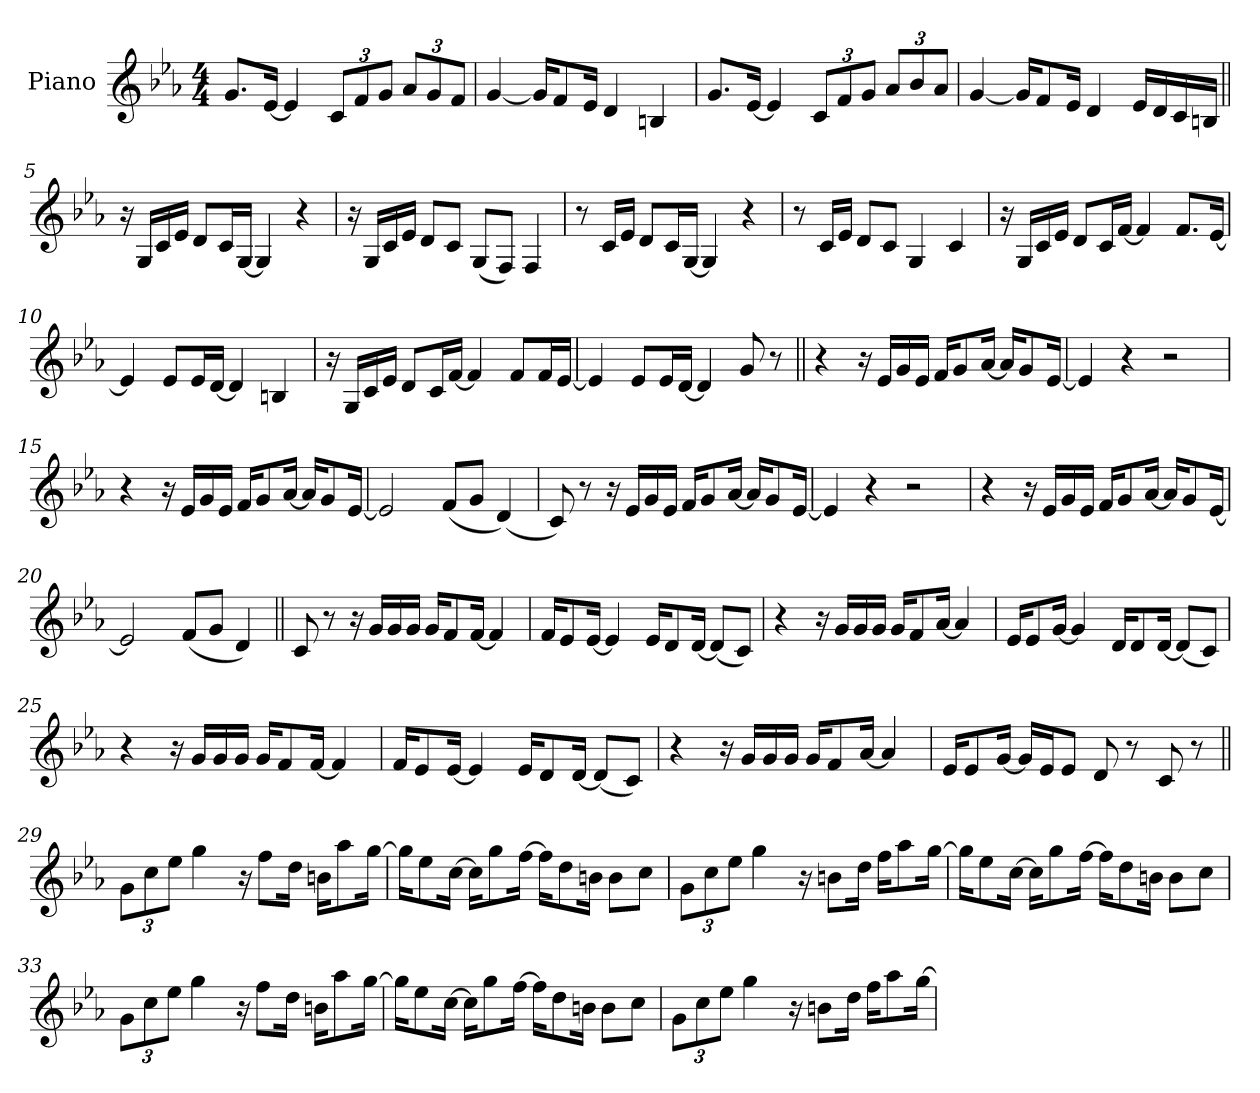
**kern
*part1
*staff1
*I"Piano
*I'Pno.
*clefG2
*k[b-e-a-]
*M4/4
*MM106
=1
8.g!L
[16e-!Jk
4e-!]
*Xbrackettup
12c!L
12f!
12g!J
12a-!L
12g!
12f!J
=2
[4g!
16g!KL]
8f!
16e-!Jk
4d!
4Bn!
=3
8.g!L
[16e-!Jk
4e-!]
12c!L
12f!
12g!J
12a-!L
12b-!
12a-!J
=4
[4g!
16g!KL]
8f!
16e-!Jk
4d!
16e-!LL
16d!
16c!
16Bn!JJ
=5||
16r
16GLL
16c
16e-JJ
8dL
16cL
[16GJJ
4G]
4r
=6
16r
16GLL
16c
16e-JJ
8dL
8cJ
(8GL
8FJ)
4F
=7
8r
16cLL
16e-JJ
8dL
16cL
[16GJJ
4G]
4r
=8
8r
16cLL
16e-JJ
8dL
8cJ
4G
4c
=9
16r
16GLL
16c
16e-JJ
8dL
16cL
[16fJJ
4f]
8.fL
[16e-Jk
=10
4e-]
8e-L
16e-L
[16dJJ
4d]
4Bn
=11
16r
16GLL
16c
16e-JJ
8dL
16cL
[16fJJ
4f]
8fL
16fL
[16e-JJ
=12
4e-]
8e-L
16e-L
[16dJJ
4d]
8g
8r
=13||
4r
16r
16e-LL
16g
16e-JJ
16fKL
8g
[16a-Jk
16a-KL]
8g
[16e-Jk
=14
4e-]
4r
2r
=15
4r
16r
16e-LL
16g
16e-JJ
16fKL
8g
[16a-Jk
16a-KL]
8g
[16e-Jk
=16
2e-]
(8fL
8gJ
(4d)
=17
8c)
8r
16r
16e-LL
16g
16e-JJ
16fKL
8g
[16a-Jk
16a-KL]
8g
[16e-Jk
=18
4e-]
4r
2r
=19
4r
16r
16e-LL
16g
16e-JJ
16fKL
8g
[16a-Jk
16a-KL]
8g
[16e-Jk
=20
2e-]
(8fL
8gJ
4d)
=21||
8c
8r
16r
16gLL
16g
16gJJ
16gKL
8f
[16fJk
4f]
=22
16fKL
8e-
[16e-Jk
4e-]
16e-KL
8d
[16dJk
(8dL]
8cJ)
=23
4r
16r
16gLL
16g
16gJJ
16gKL
8f
[16a-Jk
4a-]
=24
16e-KL
8e-
[16gJk
4g]
16dKL
8d
[16dJk
(8dL]
8cJ)
=25
4r
16r
16gLL
16g
16gJJ
16gKL
8f
[16fJk
4f]
=26
16fKL
8e-
[16e-Jk
4e-]
16e-KL
8d
[16dJk
(8dL]
8cJ)
=27
4r
16r
16gLL
16g
16gJJ
16gKL
8f
[16a-Jk
4a-]
=28
16e-KL
8e-
[16gJk
16gLL]
16e-J
8e-J
8d
8r
8c
8r
=29||
12gL
12cc
12ee-J
4gg
16r
8ffL
16ddJk
16bnKL
8aa-
[16ggJk
=30
16ggKL]
8ee-
[16ccJk
16ccKL]
8gg
[16ffJk
16ffKL]
8dd
16bnJk
8bL
8ccJ
=31
12gL
12cc
12ee-J
4gg
16r
8bnL
16ddJk
16ffKL
8aa-
[16ggJk
=32
16ggKL]
8ee-
[16ccJk
16ccKL]
8gg
[16ffJk
16ffKL]
8dd
16bnJk
8bL
8ccJ
=33
12gL
12cc
12ee-J
4gg
16r
8ffL
16ddJk
16bnKL
8aa-
[16ggJk
=34
16ggKL]
8ee-
[16ccJk
16ccKL]
8gg
[16ffJk
16ffKL]
8dd
16bnJk
8bL
8ccJ
=35
12gL
12cc
12ee-J
4gg
16r
8bnL
16ddJk
16ffKL
8aa-
[16ggJk
=
*-
